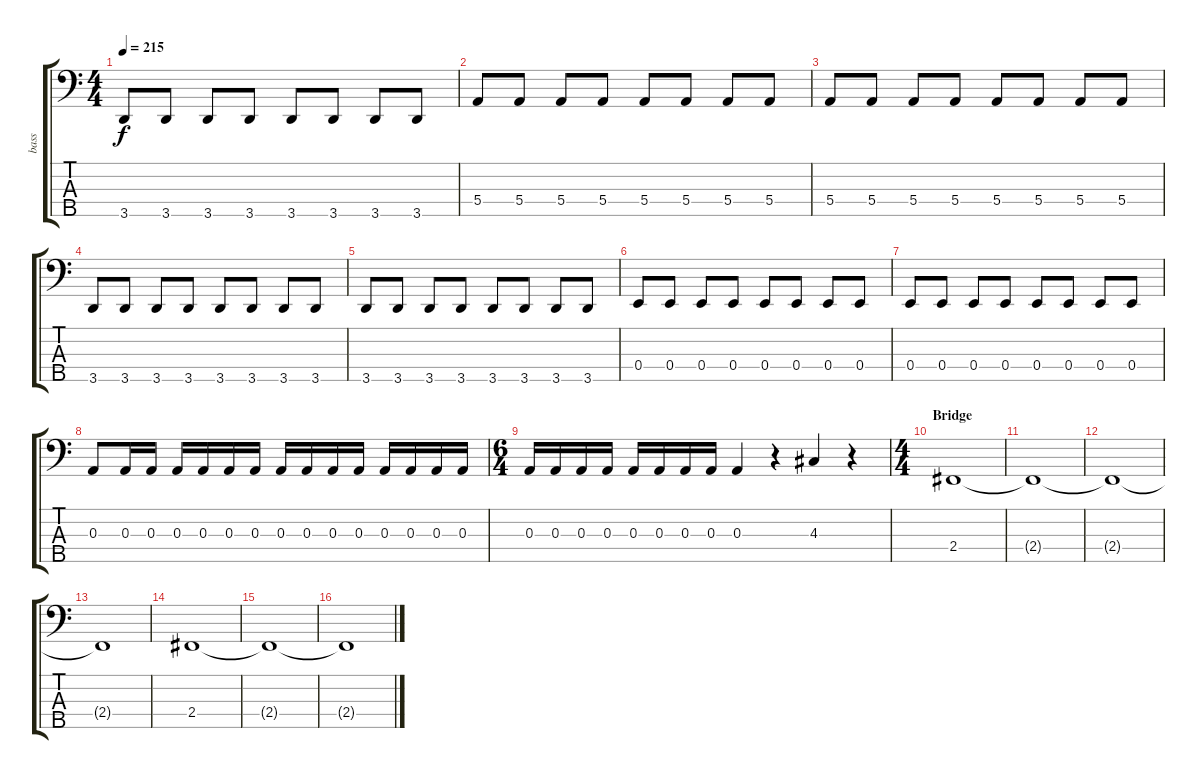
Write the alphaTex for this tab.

\track ("bass" "bass") {instrument electricbassfinger}
\staff {score tabs}
\tuning (G2 D2 A1 E1 B0) {hide}
\ts (4 4)
\tempo 215
\clef f4
\ks c
3.5.8{dy f} 3.5.8 3.5.8 3.5.8 3.5.8 3.5.8 3.5.8 3.5.8 |
5.4.8 5.4.8 5.4.8 5.4.8 5.4.8 5.4.8 5.4.8 5.4.8 |
5.4.8 5.4.8 5.4.8 5.4.8 5.4.8 5.4.8 5.4.8 5.4.8 |
3.5.8 3.5.8 3.5.8 3.5.8 3.5.8 3.5.8 3.5.8 3.5.8 |
3.5.8 3.5.8 3.5.8 3.5.8 3.5.8 3.5.8 3.5.8 3.5.8 |
0.4.8 0.4.8 0.4.8 0.4.8 0.4.8 0.4.8 0.4.8 0.4.8 |
0.4.8 0.4.8 0.4.8 0.4.8 0.4.8 0.4.8 0.4.8 0.4.8 |
0.3.8 0.3.16 0.3.16 0.3.16 0.3.16 0.3.16 0.3.16 0.3.16 0.3.16 0.3.16 0.3.16 0.3.16 0.3.16 0.3.16 0.3.16 |
\ts (6 4)
0.3.16 0.3.16 0.3.16 0.3.16 0.3.16 0.3.16 0.3.16 0.3.16 0.3.4 r.4 4.3.4 r.4 |
\ts (4 4)
\section ("" "Bridge")
2.4.1 |
2.4{t}.1 |
2.4{t}.1 |
2.4{t}.1 |
2.4.1 |
2.4{t}.1 |
2.4{t}.1
